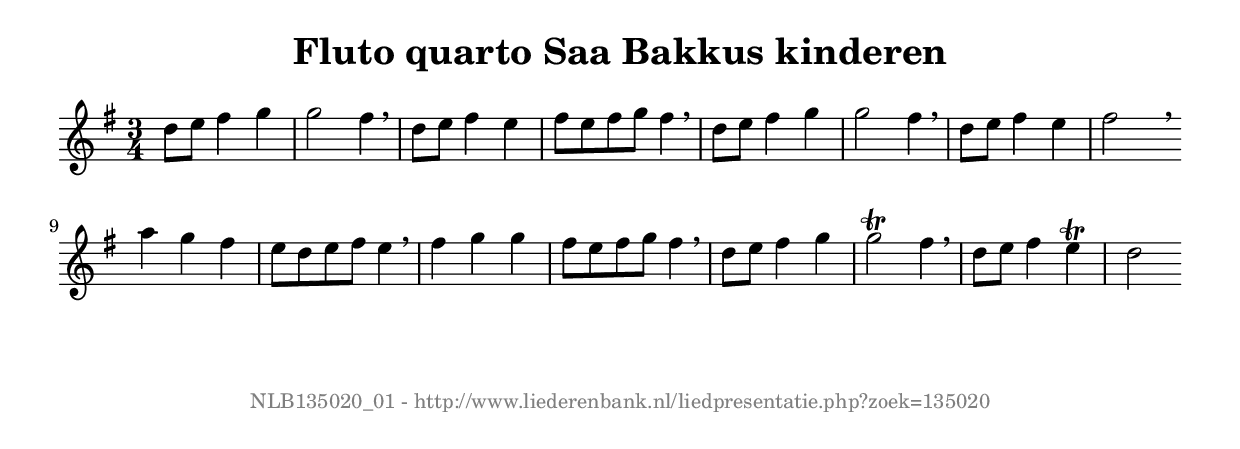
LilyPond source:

%
% produced by wce2krn 1.64 (7 June 2014)
%
\version"2.16"
#(append! paper-alist '(("long" . (cons (* 210 mm) (* 2000 mm)))))
#(set-default-paper-size "long")
sb = {\breathe}
mBreak = {\breathe }
bBreak = {\breathe }
x = {\once\override NoteHead #'style = #'cross }
gl=\glissando
itime={\override Staff.TimeSignature #'stencil = ##f }
ficta = {\once\set suggestAccidentals = ##t}
fine = {\once\override Score.RehearsalMark #'self-alignment-X = #1 \mark \markup {\italic{Fine}}}
dc = {\once\override Score.RehearsalMark #'self-alignment-X = #1 \mark \markup {\italic{D.C.}}}
dcf = {\once\override Score.RehearsalMark #'self-alignment-X = #1 \mark \markup {\italic{D.C. al Fine}}}
dcc = {\once\override Score.RehearsalMark #'self-alignment-X = #1 \mark \markup {\italic{D.C. al Coda}}}
ds = {\once\override Score.RehearsalMark #'self-alignment-X = #1 \mark \markup {\italic{D.S.}}}
dsf = {\once\override Score.RehearsalMark #'self-alignment-X = #1 \mark \markup {\italic{D.S. al Fine}}}
dsc = {\once\override Score.RehearsalMark #'self-alignment-X = #1 \mark \markup {\italic{D.S. al Coda}}}
pv = {\set Score.repeatCommands = #'((volta "1"))}
sv = {\set Score.repeatCommands = #'((volta "2"))}
tv = {\set Score.repeatCommands = #'((volta "3"))}
qv = {\set Score.repeatCommands = #'((volta "4"))}
xv = {\set Score.repeatCommands = #'((volta #f))}
\header{ tagline = ""
title = "Fluto quarto Saa Bakkus kinderen"
}
\score {{
\key g \major
\relative g'
{
\set melismaBusyProperties = #'()
\time 3/4
\tempo 4=120
\override Score.MetronomeMark #'transparent = ##t
\override Score.RehearsalMark #'break-visibility = #(vector #t #t #f)
d'8 e fis4 g g2 fis4 \sb d8 e fis4 e fis8 e fis g fis4 \mBreak \bar "|"
d8 e fis4 g g2 fis4 \sb d8 e fis4 e fis2 s4 \bar ":|:" \bBreak
a4 g fis e8 d e fis e4 \sb fis g g fis8 e fis g fis4 \mBreak \bar "|"
d8 e fis4 g g2^\trill fis4 \sb d8 e fis4 e^\trill d2 \bar ":|"
 }}
 \midi { }
 \layout {
            indent = 0.0\cm
}
}
\markup { \vspace #0 } \markup { \with-color #grey \fill-line { \center-column { \smaller "NLB135020_01 - http://www.liederenbank.nl/liedpresentatie.php?zoek=135020" } } }
